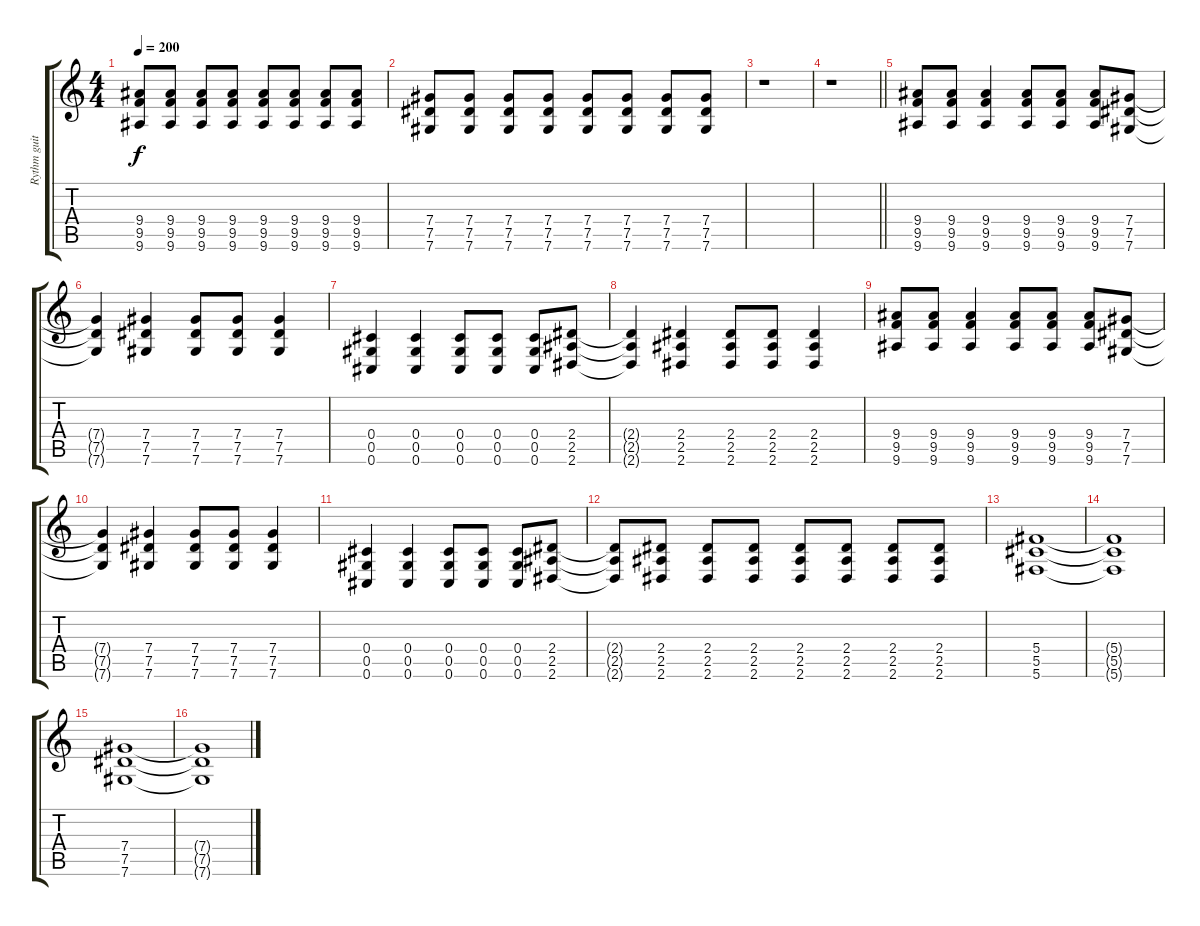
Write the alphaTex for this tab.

\track ("Rythm guitar" "Rythm guit") {instrument distortionguitar}
\staff {score tabs}
\tuning (Eb4 Bb3 Gb3 Db3 Ab2 Db2) {hide}
\ts (4 4)
\tempo 200
\clef g2
\ks c
(9.4 9.5 9.6).8{dy f} (9.4 9.5 9.6).8 (9.4 9.5 9.6).8 (9.4 9.5 9.6).8 (9.4 9.5 9.6).8 (9.4 9.5 9.6).8 (9.4 9.5 9.6).8 (9.4 9.5 9.6).8 |
(7.4 7.5 7.6).8 (7.4 7.5 7.6).8 (7.4 7.5 7.6).8 (7.4 7.5 7.6).8 (7.4 7.5 7.6).8 (7.4 7.5 7.6).8 (7.4 7.5 7.6).8 (7.4 7.5 7.6).8 |
r.1 |
\barLineRight lightlight
r.1 |
(9.4 9.5 9.6).8 (9.4 9.5 9.6).8 (9.4 9.5 9.6).4 (9.4 9.5 9.6).8 (9.4 9.5 9.6).8 (9.4 9.5 9.6).8 (7.4 7.5 7.6).8 |
(7.4{t} 7.5{t} 7.6{t}).4 (7.4 7.5 7.6).4 (7.4 7.5 7.6).8 (7.4 7.5 7.6).8 (7.4 7.5 7.6).4 |
(0.4 0.5 0.6).4 (0.4 0.5 0.6).4 (0.4 0.5 0.6).8 (0.4 0.5 0.6).8 (0.4 0.5 0.6).8 (2.4 2.5 2.6).8 |
(2.4{t} 2.5{t} 2.6{t}).4 (2.4 2.5 2.6).4 (2.4 2.5 2.6).8 (2.4 2.5 2.6).8 (2.4 2.5 2.6).4 |
(9.4 9.5 9.6).8 (9.4 9.5 9.6).8 (9.4 9.5 9.6).4 (9.4 9.5 9.6).8 (9.4 9.5 9.6).8 (9.4 9.5 9.6).8 (7.4 7.5 7.6).8 |
(7.4{t} 7.5{t} 7.6{t}).4 (7.4 7.5 7.6).4 (7.4 7.5 7.6).8 (7.4 7.5 7.6).8 (7.4 7.5 7.6).4 |
(0.4 0.5 0.6).4 (0.4 0.5 0.6).4 (0.4 0.5 0.6).8 (0.4 0.5 0.6).8 (0.4 0.5 0.6).8 (2.4 2.5 2.6).8 |
(2.4{t} 2.5{t} 2.6{t}).8 (2.4 2.5 2.6).8 (2.4 2.5 2.6).8 (2.4 2.5 2.6).8 (2.4 2.5 2.6).8 (2.4 2.5 2.6).8 (2.4 2.5 2.6).8 (2.4 2.5 2.6).8 |
(5.4 5.5 5.6).1 |
(5.4{t} 5.5{t} 5.6{t}).1 |
(7.4 7.5 7.6).1 |
(7.4{t} 7.5{t} 7.6{t}).1
